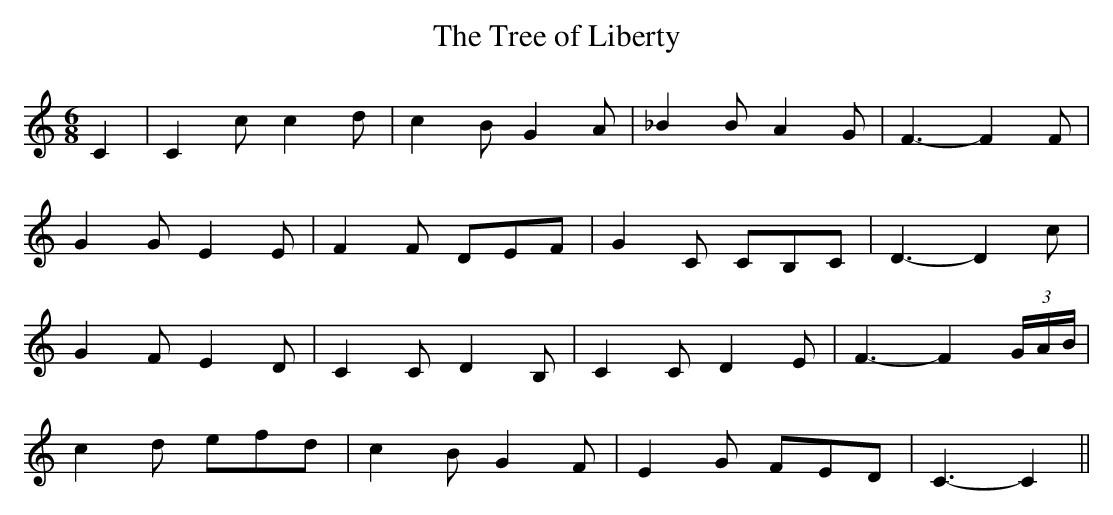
X:1
T:Tree of Liberty, The
M:6/8
L:1/8
K:C
C2 |C2 c c2d|c2B G2A|_B2B A2G|F3-F2F|
G2G E2E|F2F DEF|G2C CB,C|D3-D2 c|
G2F E2D|C2C D2B,|C2C D2E|F3- F2 (3G/A/B/|
c2d efd|c2B G2F|E2G FED|C3- C2||
